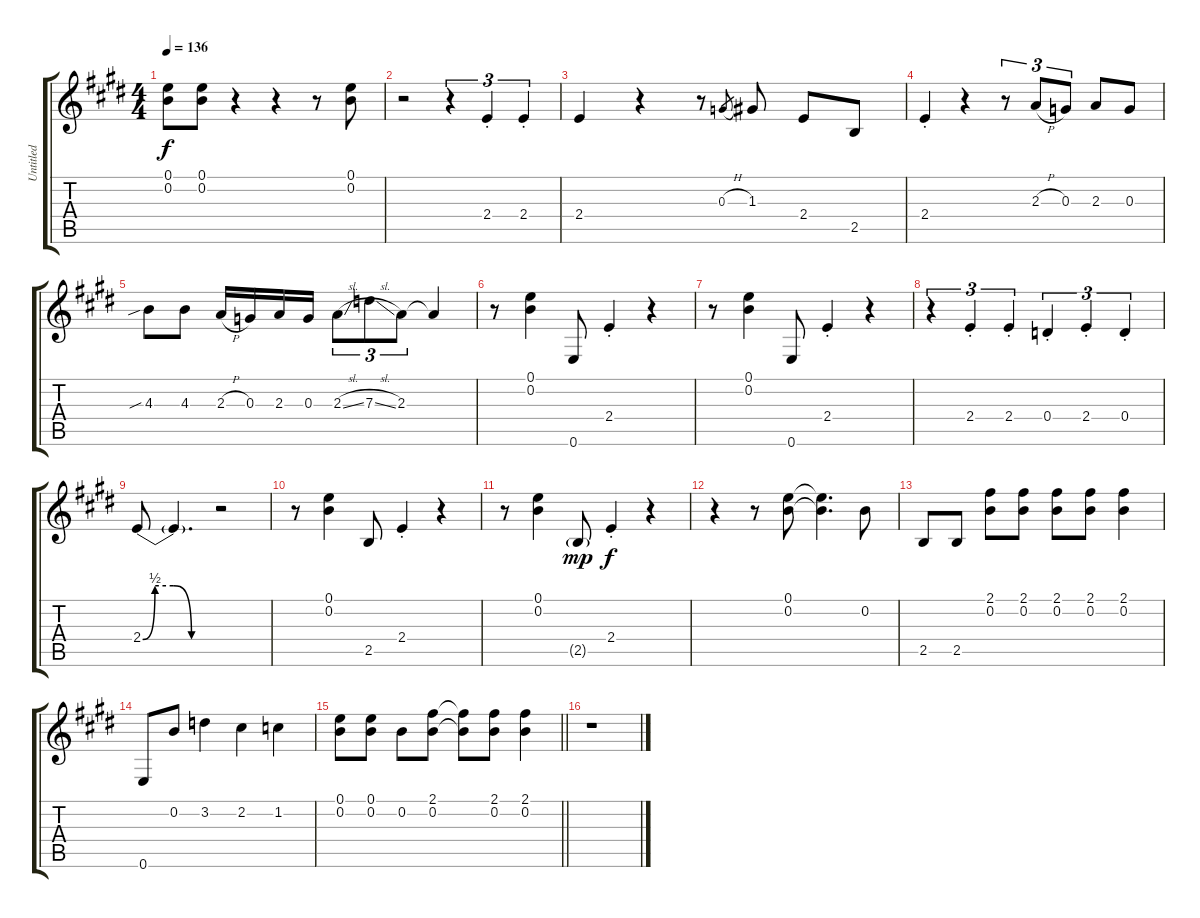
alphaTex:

\track ("Untitled" "Untitled") {instrument distortionguitar}
\staff {score tabs}
\tuning (E4 B3 G3 D3 A2 E2) {hide}
\ts (4 4)
\tempo 136
\clef g2
\ks e
(0.1{t} 0.2{t}).8{dy f} (0.1 0.2).8 r.4 r.4 r.8 (0.1 0.2).8 |
\ks c#minor
r.2 r.4{tu (3 2)} 2.4{st}.4{tu (3 2)} 2.4{st}.4{tu (3 2)} |
\ks e
2.4.4 r.4 r.8 0.3{h}.8{gr} 1.3.8 2.4.8 2.5.8 |
\ks c#minor
2.4{st}.4 r.4 r.8{tu (3 2)} 2.3{h}.8{tu (3 2)} 0.3.8{tu (3 2)} 2.3.8 0.3.8 |
4.3{sib}.8 4.3.8 2.3{h}.16 0.3.16 2.3.16 0.3.16 2.3{sl}.8{tu (3 2)} 7.3{sl}.8{tu (3 2)} 2.3.8{tu (3 2)} 2.3{t}.4 |
\ks e
r.8 (0.1 0.2).4 0.6.8 2.4{st}.4 r.4 |
\ks c#minor
r.8 (0.1 0.2).4 0.6.8 2.4{st}.4 r.4 |
r.4{tu (3 2)} 2.4{st}.4{tu (3 2)} 2.4{st}.4{tu (3 2)} 0.4{st}.4{tu (3 2)} 2.4{st}.4{tu (3 2)} 0.4{st}.4{tu (3 2)} |
2.4{be (custom 0 0 10 2 25 2 40 0 60 0)}.8 2.4{t}.4{d} r.2 |
\ks e
r.8 (0.1 0.2).4 2.5.8 2.4{st}.4 r.4 |
\ks c#minor
r.8 (0.1 0.2).4 2.5{g}.8{dy mp} 2.4{st}.4{dy f} r.4 |
r.4 r.8 (0.1 0.2).8 (0.1{t} 0.2{t}).4{d} 0.2.8 |
\ks e
2.5.8 2.5.8 (2.1 0.2).8 (2.1 0.2).8 (2.1 0.2).8 (2.1 0.2).8 (2.1 0.2).4 |
\ks c#minor
0.6.8 0.2.8 3.2.4 2.2.4 1.2.4 |
\barLineRight lightlight
(0.1 0.2).8 (0.1 0.2).8 0.2.8 (2.1 0.2).8 (2.1{t} 0.2{t}).8 (2.1 0.2).8 (2.1 0.2).4 |
\ks e
r.1
